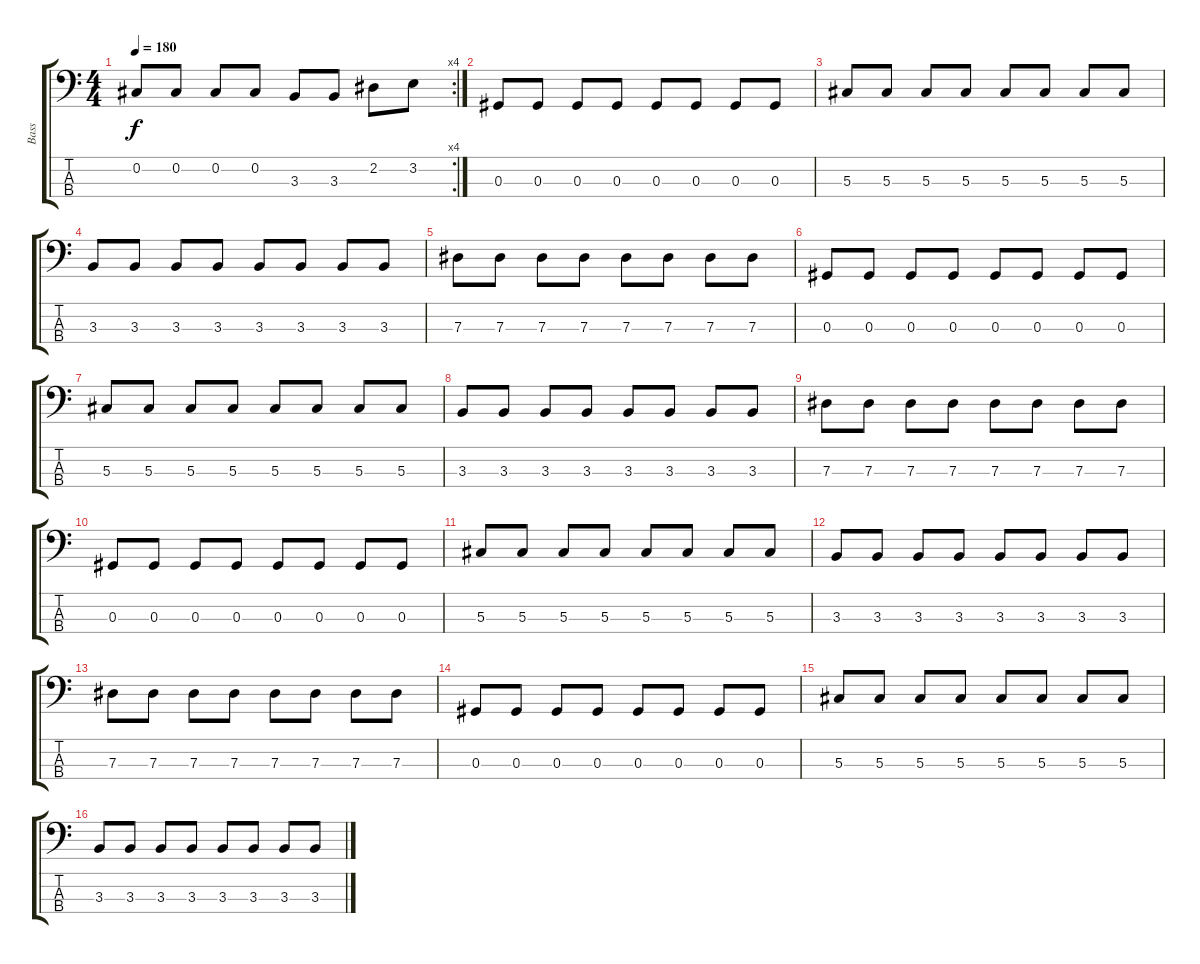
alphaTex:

\track ("Bass" "Bass") {instrument electricbasspick}
\staff {score tabs}
\tuning (Gb2 Db2 Ab1 Eb1) {hide}
\rc 4
\ts (4 4)
\tempo 180
\clef f4
\ks c
0.2.8{dy f} 0.2.8 0.2.8 0.2.8 3.3.8 3.3.8 2.2.8 3.2.8 |
0.3.8 0.3.8 0.3.8 0.3.8 0.3.8 0.3.8 0.3.8 0.3.8 |
5.3.8 5.3.8 5.3.8 5.3.8 5.3.8 5.3.8 5.3.8 5.3.8 |
3.3.8 3.3.8 3.3.8 3.3.8 3.3.8 3.3.8 3.3.8 3.3.8 |
7.3.8 7.3.8 7.3.8 7.3.8 7.3.8 7.3.8 7.3.8 7.3.8 |
0.3.8 0.3.8 0.3.8 0.3.8 0.3.8 0.3.8 0.3.8 0.3.8 |
5.3.8 5.3.8 5.3.8 5.3.8 5.3.8 5.3.8 5.3.8 5.3.8 |
3.3.8 3.3.8 3.3.8 3.3.8 3.3.8 3.3.8 3.3.8 3.3.8 |
7.3.8 7.3.8 7.3.8 7.3.8 7.3.8 7.3.8 7.3.8 7.3.8 |
0.3.8 0.3.8 0.3.8 0.3.8 0.3.8 0.3.8 0.3.8 0.3.8 |
5.3.8 5.3.8 5.3.8 5.3.8 5.3.8 5.3.8 5.3.8 5.3.8 |
3.3.8 3.3.8 3.3.8 3.3.8 3.3.8 3.3.8 3.3.8 3.3.8 |
7.3.8 7.3.8 7.3.8 7.3.8 7.3.8 7.3.8 7.3.8 7.3.8 |
0.3.8 0.3.8 0.3.8 0.3.8 0.3.8 0.3.8 0.3.8 0.3.8 |
5.3.8 5.3.8 5.3.8 5.3.8 5.3.8 5.3.8 5.3.8 5.3.8 |
3.3.8 3.3.8 3.3.8 3.3.8 3.3.8 3.3.8 3.3.8 3.3.8
